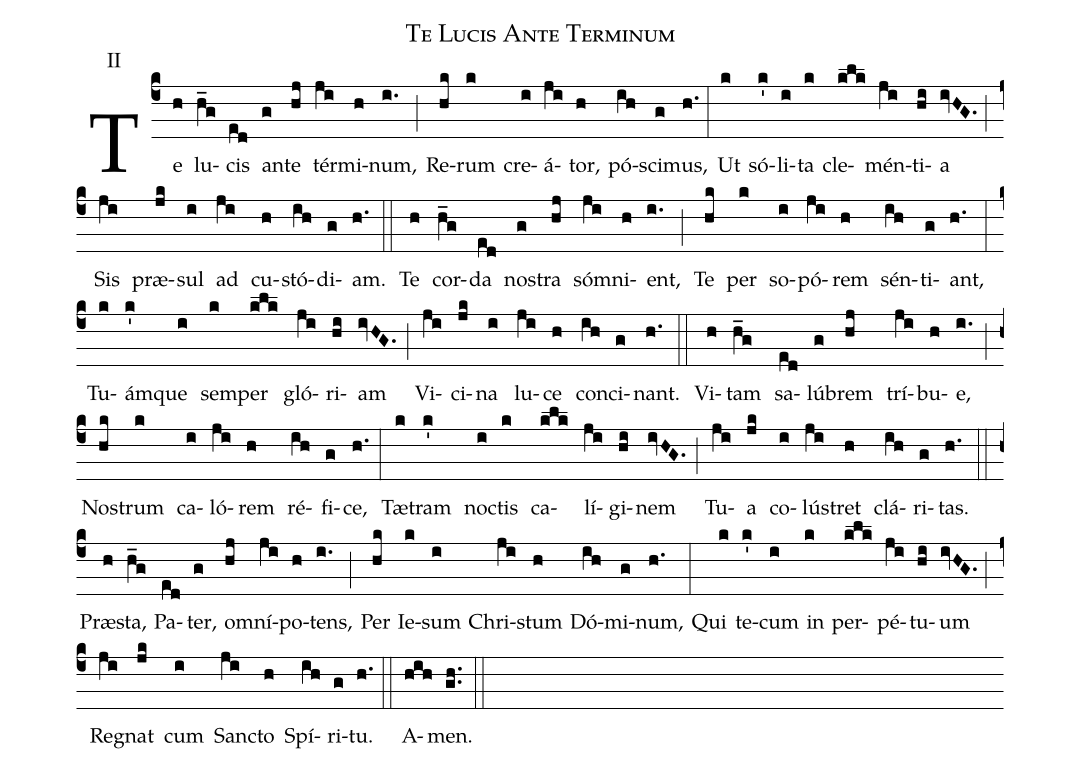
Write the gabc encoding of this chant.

name: Te Lucis Ante Terminum;
annotation: II;
%%
(c4)
Te(h) lu(h_g)cis(ed) an(g)te(hj) tér(ji)mi(h)num,(i.) (;)
Re(hk)rum(k) cre(i)á(ji)tor,(h) pó(ih)sci(g)mus,(h.) (:)
Ut(k) só(k')li(i)ta(k) cle(klk)mén(ji)ti(hi)a(ivHG.) (;)
Sis(ji) præ(jk)sul(i) ad(ji) cu(h)stó(ih)di(g)am.(h.) (::)

Te(h) cor(h_g)da(ed) nos(g)tra(hj) sóm(ji)ni(h)ent,(i.) (;)
Te(hk) per(k) so(i)pó(ji)rem(h) sén(ih)ti(g)ant,(h.) (:)
Tu(k)ám(k')que(i) sem(k)per(klk) gló(ji)ri(hi)am(ivHG.) (;)
Vi(ji)ci(jk)na(i) lu(ji)ce(h) con(ih)ci(g)nant.(h.) (::)

Vi(h)tam(h_g) sa(ed)lú(g)brem(hj) trí(ji)bu(h)e,(i.) (;)
Nos(hk)trum(k) ca(i)ló(ji)rem(h) ré(ih)fi(g)ce,(h.) (:)
Tæ(k)tram(k') no(i)ctis(k) ca(klk)lí(ji)gi(hi)nem(ivHG.) (;)
Tu(ji)a(jk) co(i)lús(ji)tret(h) clá(ih)ri(g)tas.(h.) (::)

Præ(h)sta,(h_g) Pa(ed)ter,(g) om(hj)ní(ji)po(h)tens,(i.) (;)
Per(hk) Ie(k)sum(i) Chri(ji)stum(h) Dó(ih)mi(g)num,(h.) (:)
Qui(k) te(k')cum(i) in(k) per(klk)pé(ji)tu(hi)um(ivHG.) (;)
Re(ji)gnat(jk) cum(i) San(ji)cto(h) Spí(ih)ri(g)tu.(h.) (::)

A(hih)men.(gh..) (::)
